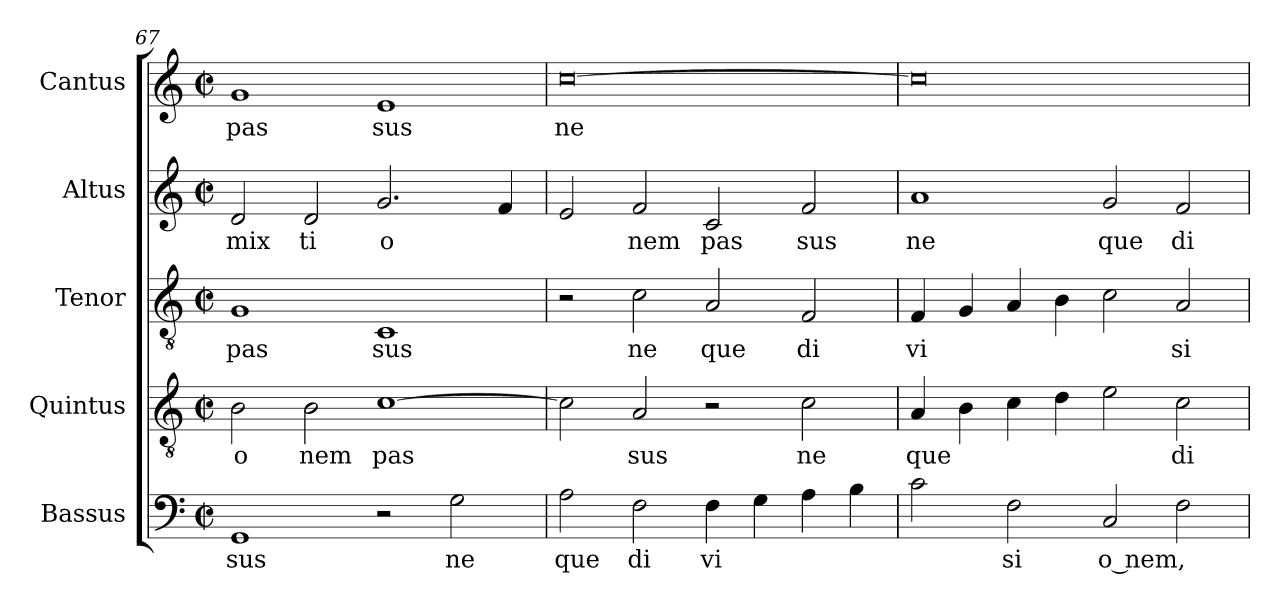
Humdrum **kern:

**kern	**text	**kern	**text	**kern	**text	**kern	**text	**kern	**text
*part5	*part5	*part4	*part4	*part3	*part3	*part2	*part2	*part1	*part1
*staff5	*staff5	*staff4	*staff4	*staff3	*staff3	*staff2	*staff2	*staff1	*staff1
*I"Bassus	*	*I"Quintus	*	*I"Tenor	*	*I"Altus	*	*I"Cantus	*
*clefF4	*	*clefGv2	*	*clefGv2	*	*clefG2	*	*clefG2	*
*	*	*k[]	*	*	*	*	*	*	*
*	*	*C:	*	*	*	*	*	*	*
*M2/2	*	*M2/2	*	*M2/2	*	*M2/2	*	*M2/2	*
*met(c|)	*	*met(c|)	*	*met(c|)	*	*met(c|)	*	*met(c|)	*
=67	=67	=67	=67	=67	=67	=67	=67	=67	=67
!	!LO:LY:b:cj	!	!LO:LY:b:cj	!	!LO:LY:b:cj	!	!LO:LY:b:cj	!	!LO:LY:b:cj
1GG	sus	2B\	o	1G	pas	2d/	mix	1g	pas
!	!	!	!LO:LY:b:cj	!	!	!	!LO:LY:b:cj	!	!
.	.	2B\	nem	.	.	2d/	ti	.	.
!	!	!	!LO:LY:b:cj	!	!LO:LY:b:cj	!	!LO:LY:b:cj	!	!LO:LY:b:cj
2r	.	[>1c	pas	1C	sus	2.g/	o	1e	sus
!	!LO:LY:b:cj	!	!	!	!	!	!	!	!
2G\	ne	.	.	.	.	.	.	.	.
.	.	.	.	.	.	4f/	.	.	.
=68	=68	=68	=68	=68	=68	=68	=68	=68	=68
!	!LO:LY:b:cj	!	!	!	!	!	!	!	!LO:LY:b:cj
2A\	que	2c\]	.	2r	.	2e/	.	[>0cc	ne
!	!LO:LY:b:cj	!	!LO:LY:b:cj	!	!LO:LY:b:cj	!	!LO:LY:b:cj	!	!
2F\	di	2A/	sus	2c\	ne	2f/	nem	.	.
!	!LO:LY:b:cj	!	!	!	!LO:LY:b:cj	!	!LO:LY:b:cj	!	!
4F\	vi	2r	.	2A/	que	2c/	pas	.	.
4G\	.	.	.	.	.	.	.	.	.
!	!	!	!LO:LY:b:cj	!	!LO:LY:b:cj	!	!LO:LY:b:cj	!	!
4A\	.	2c\	ne	2F/	di	2f/	sus	.	.
4B\	.	.	.	.	.	.	.	.	.
=69	=69	=69	=69	=69	=69	=69	=69	=69	=69
!	!	!	!LO:LY:b	!	!LO:LY:b:cj	!	!LO:LY:b:cj	!	!
2c\	.	4A/	que	4F/	vi	1a	ne	0cc]	.
.	.	4B\	.	4G/	.	.	.	.	.
!	!LO:LY:b:cj	!	!	!	!	!	!	!	!
2F\	si	4c\	.	4A/	.	.	.	.	.
.	.	4d\	.	4B\	.	.	.	.	.
!	!LO:LY:b:cj	!	!	!	!	!	!LO:LY:b:cj	!	!
2C/	o nem,	2e\	.	2c\	.	2g/	que	.	.
!	!	!	!LO:LY:b:cj	!	!LO:LY:b:cj	!	!LO:LY:b:cj	!	!
2F\	.	2c\	di	2A/	si	2f/	di	.	.
=	=	=	=	=	=	=	=	=	=
*-	*-	*-	*-	*-	*-	*-	*-	*-	*-
